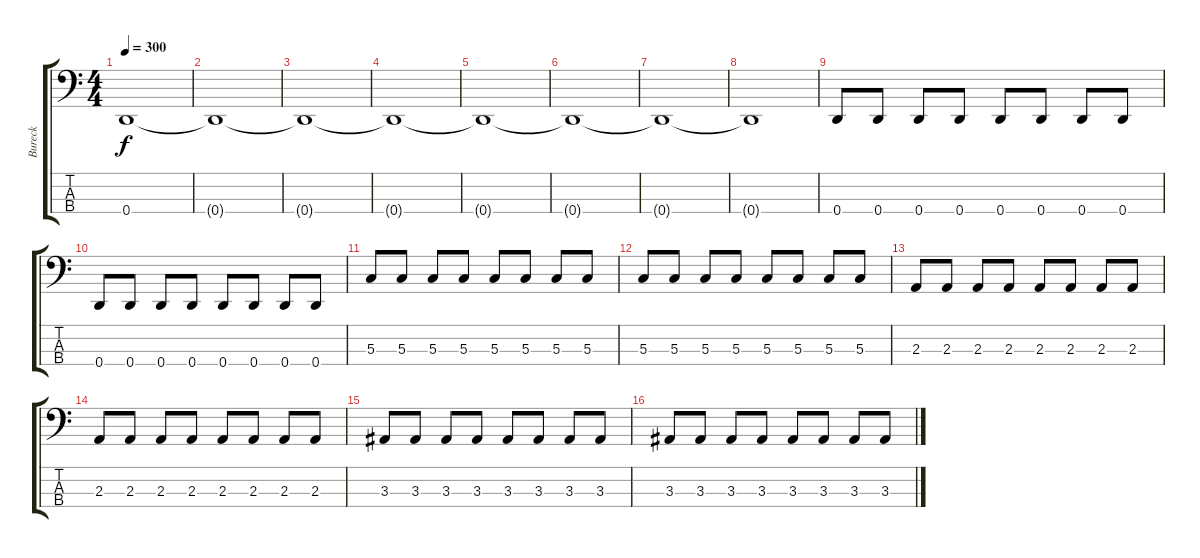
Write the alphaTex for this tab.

\track ("Bureck" "Bureck") {instrument electricbassfinger}
\staff {score tabs}
\tuning (F2 C2 G1 D1) {hide}
\ts (4 4)
\tempo 300
\clef f4
\ks c
0.4.1{dy f} |
0.4{t}.1 |
0.4{t}.1 |
0.4{t}.1 |
0.4{t}.1 |
0.4{t}.1 |
0.4{t}.1 |
0.4{t}.1 |
0.4.8 0.4.8 0.4.8 0.4.8 0.4.8 0.4.8 0.4.8 0.4.8 |
0.4.8 0.4.8 0.4.8 0.4.8 0.4.8 0.4.8 0.4.8 0.4.8 |
5.3.8 5.3.8 5.3.8 5.3.8 5.3.8 5.3.8 5.3.8 5.3.8 |
5.3.8 5.3.8 5.3.8 5.3.8 5.3.8 5.3.8 5.3.8 5.3.8 |
2.3.8 2.3.8 2.3.8 2.3.8 2.3.8 2.3.8 2.3.8 2.3.8 |
2.3.8 2.3.8 2.3.8 2.3.8 2.3.8 2.3.8 2.3.8 2.3.8 |
3.3.8 3.3.8 3.3.8 3.3.8 3.3.8 3.3.8 3.3.8 3.3.8 |
3.3.8 3.3.8 3.3.8 3.3.8 3.3.8 3.3.8 3.3.8 3.3.8
